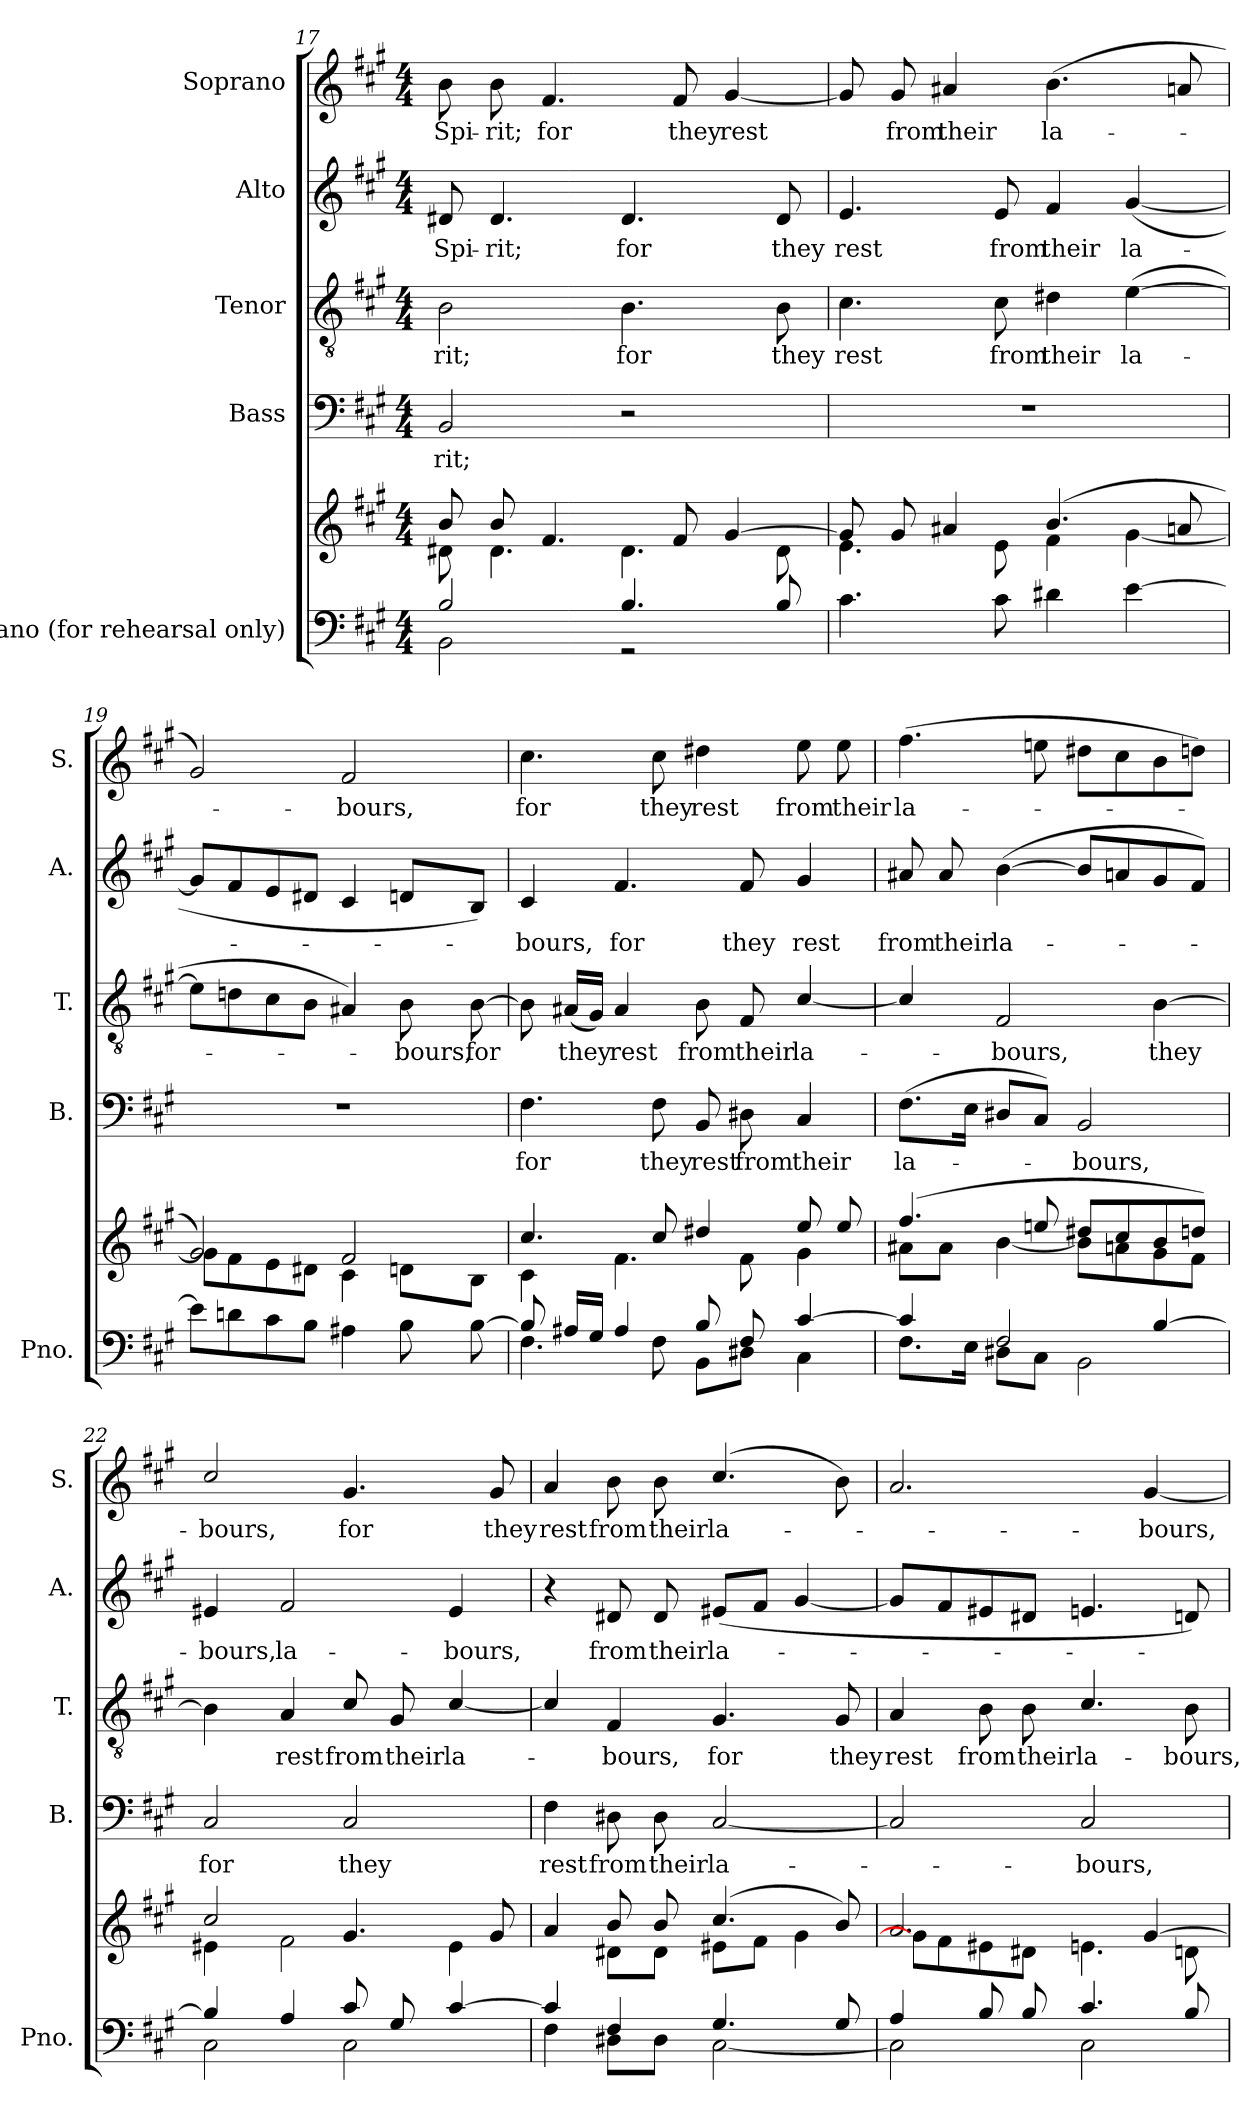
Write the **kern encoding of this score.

**kern	**kern	**kern	**text	**kern	**text	**kern	**text	**kern	**text
*part5	*part5	*part4	*part4	*part3	*part3	*part2	*part2	*part1	*part1
*staff6	*staff5	*staff4	*staff4	*staff3	*staff3	*staff2	*staff2	*staff1	*staff1
*I"Piano (for  rehearsal only)	*	*I"Bass	*	*I"Tenor	*	*I"Alto	*	*I"Soprano	*
*I'Pno.	*	*I'B.	*	*I'T.	*	*I'A.	*	*I'S.	*
!!LO:LB:g=z
*clefF4	*clefG2	*clefF4	*	*clefGv2	*	*clefG2	*	*clefG2	*
*k[f#c#g#]	*k[f#c#g#]	*k[f#c#g#]	*	*k[f#c#g#]	*	*k[f#c#g#]	*	*k[f#c#g#]	*
*A:	*A:	*A:	*	*A:	*	*A:	*	*A:	*
*M4/4	*M4/4	*M4/4	*	*M4/4	*	*M4/4	*	*M4/4	*
=17	=17	=17	=17	=17	=17	=17	=17	=17	=17
*^	*^	*	*	*	*	*	*	*	*
!	!	!	!	!	!LO:LY:b	!	!LO:LY:b	!	!LO:LY:b	!	!LO:LY:b
2B/	2BB\	8b/	8d#X\	2BB/	-rit;	2B\	-rit;	8d#X/	Spi-	8b\	Spi-
!	!	!	!	!	!	!	!	!	!LO:LY:b	!	!LO:LY:b
.	.	8b/	4.d#\	.	.	.	.	4.d#/	-rit;	8b\	-rit;
!	!	!	!	!	!	!	!	!	!	!	!LO:LY:b
.	.	4.f#/	.	.	.	.	.	.	.	4.f#/	for
!	!	!	!	!	!	!	!LO:LY:b	!	!LO:LY:b	!	!
4.B/	2r	.	4.d#\	2r	.	4.B\	for	4.d#/	for	.	.
!	!	!	!	!	!	!	!	!	!	!	!LO:LY:b
.	.	8f#/	.	.	.	.	.	.	.	8f#/	they
!	!	!	!	!	!	!	!	!	!	!	!LO:LY:b
.	.	[4g#/	.	.	.	.	.	.	.	[4g#/	rest
!	!	!	!	!	!	!	!LO:LY:b	!	!LO:LY:b	!	!
8B/	.	.	8d#\	.	.	8B\	they	8d#/	they	.	.
*v	*v	*	*	*	*	*	*	*	*	*	*
=18	=18	=18	=18	=18	=18	=18	=18	=18	=18	=18
!	!	!	!	!	!	!LO:LY:b	!	!LO:LY:b	!	!
4.c#\	8g#/]	4.e\	1r	.	4.c#\	rest	4.e/	rest	8g#/]	.
!	!	!	!	!	!	!	!	!	!	!LO:LY:b
.	8g#/	.	.	.	.	.	.	.	8g#/	from
!	!	!	!	!	!	!	!	!	!	!LO:LY:b
.	4a#X/	.	.	.	.	.	.	.	4a#X/	their
!	!	!	!	!	!	!LO:LY:b	!	!LO:LY:b	!	!
8c#\	.	8e\	.	.	8c#\	from	8e/	from	.	.
!	!	!	!	!	!	!LO:LY:b	!	!LO:LY:b	!	!LO:LY:b
4d#X\	(<4.b/	4f#\	.	.	4d#X\	their	4f#/	their	(<4.b\	la-
!	!	!	!	!	!	!LO:LY:b	!	!LO:LY:b	!	!
[4e\	.	[4g#\	.	.	(>[4e\	la-	(<[4g#/	la-	.	.
.	8an/	.	.	.	.	.	.	.	8an/	.
=19	=19	=19	=19	=19	=19	=19	=19	=19	=19	=19
8e\L]	2g#/)	8g#\L]	1r	.	8e\L]	.	8g#/L]	.	2g#/)	.
8dni\	.	8f#\	.	.	8dni\	.	8f#/	.	.	.
8c#\	.	8e\	.	.	8c#\	.	8e/	.	.	.
8B\J	.	8d#X\J	.	.	8B\J	.	8d#X/J	.	.	.
!	!	!	!	!	!	!	!	!	!	!LO:LY:b
4A#X\	2f#/	4c#\	.	.	4A#X/)	.	4c#/	.	2f#/	-bours,
!	!	!	!	!	!	!LO:LY:b	!	!	!	!
8B\	.	8dn\L	.	.	8B\	-bours,	8dn/L	.	.	.
!	!	!	!	!	!	!LO:LY:b	!	!	!	!
[8B\	.	8B\J	.	.	[8B\	for	8B/J)	.	.	.
!!LO:LB:g=z
=20	=20	=20	=20	=20	=20	=20	=20	=20	=20	=20
*^	*	*	*	*	*	*	*	*	*	*
!	!	!	!	!	!LO:LY:b	!	!	!	!LO:LY:b	!	!LO:LY:b
8B/]	4.F#\	4.cc#/	4c#\	4.F#\	for	8B\]	.	4c#/	-bours,	4.cc#\	for
!	!	!	!	!	!	!	!LO:LY:b	!	!	!	!
16A#X/LL	.	.	.	.	.	(<16A#X/LL	they	.	.	.	.
16G#/JJ	.	.	.	.	.	16G#/JJ)	.	.	.	.	.
!	!	!	!	!	!	!	!LO:LY:b	!	!LO:LY:b	!	!
4A#/	.	.	4.f#\	.	.	4A#/	rest	4.f#/	for	.	.
!	!	!	!	!	!LO:LY:b	!	!	!	!	!	!LO:LY:b
.	8F#\	8cc#/	.	8F#\	they	.	.	.	.	8cc#\	they
!	!	!	!	!	!LO:LY:b	!	!LO:LY:b	!	!	!	!LO:LY:b
8B/	8BB\L	4dd#X/	.	8BB/	rest	8B\	from	.	.	4dd#X\	rest
!	!	!	!	!	!LO:LY:b	!	!LO:LY:b	!	!LO:LY:b	!	!
8F#/	8D#X\J	.	8f#\	8D#X\	from	8F#/	their	8f#/	they	.	.
!	!	!	!	!	!LO:LY:b	!	!LO:LY:b	!	!LO:LY:b	!	!LO:LY:b
[4c#/	4C#\	8ee/	4g#\	4C#/	their	[4c#/	la-	4g#/	rest	8ee\	from
!	!	!	!	!	!	!	!	!	!	!	!LO:LY:b
.	.	8ee/	.	.	.	.	.	.	.	8ee\	their
=21	=21	=21	=21	=21	=21	=21	=21	=21	=21	=21	=21
!	!	!	!	!	!LO:LY:b	!	!	!	!LO:LY:b	!	!LO:LY:b
4c#/]	8.F#\L	(>4.ff#/	8a#X\L	(<8.F#\L	la-	4c#/]	.	8a#X/	from	(>4.ff#\	la-
!	!	!	!	!	!	!	!	!	!LO:LY:b	!	!
.	.	.	8a#\J	.	.	.	.	8a#/	their	.	.
.	16E\Jk	.	.	16E\Jk	.	.	.	.	.	.	.
!	!	!	!	!	!	!	!LO:LY:b	!	!LO:LY:b	!	!
2F#/	8D#X\L	.	[4b\	8D#X/L	.	2F#/	-bours,	(<[4b\	la-	.	.
.	8C#\J	8eeni/	.	8C#/J)	.	.	.	.	.	8eeni\	.
!	!	!	!	!	!LO:LY:b	!	!	!	!	!	!
.	2BB\	8dd#X/L	8b\L]	2BB/	-bours,	.	.	8b/L]	.	8dd#X\L	.
.	.	8cc#/	8an\	.	.	.	.	8an/	.	8cc#\	.
!	!	!	!	!	!	!	!LO:LY:b	!	!	!	!
[4B/	.	8b/	8g#\	.	.	[4B\	they	8g#/	.	8b\	.
.	.	8ddn/J)	8f#\J	.	.	.	.	8f#/J)	.	8ddn\J)	.
=22	=22	=22	=22	=22	=22	=22	=22	=22	=22	=22	=22
!	!	!	!	!	!LO:LY:b	!	!	!	!LO:LY:b	!	!LO:LY:b
4B/]	2C#\	2cc#/	4e#X\	2C#/	for	4B\]	.	4e#X/	-bours,	2cc#/	-bours,
!	!	!	!	!	!	!	!LO:LY:b	!	!LO:LY:b	!	!
4A/	.	.	2f#\	.	.	4A/	rest	2f#/	la-	.	.
!	!	!	!	!	!LO:LY:b	!	!LO:LY:b	!	!	!	!LO:LY:b
8c#/	2C#\	4.g#/	.	2C#/	they	8c#/	from	.	.	4.g#/	for
!	!	!	!	!	!	!	!LO:LY:b	!	!	!	!
8G#/	.	.	.	.	.	8G#/	their	.	.	.	.
!	!	!	!	!	!	!	!LO:LY:b	!	!LO:LY:b	!	!
[4c#/	.	.	4e#\	.	.	[4c#/	la-	4e#/	-bours,	.	.
!	!	!	!	!	!	!	!	!	!	!	!LO:LY:b
.	.	8g#/	.	.	.	.	.	.	.	8g#/	they
!!LO:PB:g=z
=23	=23	=23	=23	=23	=23	=23	=23	=23	=23	=23	=23
!	!	!	!	!	!LO:LY:b	!	!	!	!	!	!LO:LY:b
4c#/]	4F#\	4a/	4ryy	4F#\	rest	4c#/]	.	4r	.	4a/	rest
!	!	!	!	!	!LO:LY:b	!	!LO:LY:b	!	!LO:LY:b	!	!LO:LY:b
4F#/	8D#X\L	8b/	8d#X\L	8D#X\	from	4F#/	-bours,	8d#X/	from	8b\	from
!	!	!	!	!	!LO:LY:b	!	!	!	!LO:LY:b	!	!LO:LY:b
.	8D#\J	8b/	8d#\J	8D#\	their	.	.	8d#/	their	8b\	their
!	!	!	!	!	!LO:LY:b	!	!LO:LY:b	!	!LO:LY:b	!	!LO:LY:b
4.G#/	[2C#\	(<4.cc#/	8e#X\L	[2C#/	la-	4.G#/	for	(<8e#X/L	la-	(<4.cc#/	la-
.	.	.	8f#\J	.	.	.	.	8f#/J	.	.	.
.	.	.	4g#\	.	.	.	.	[4g#/	.	.	.
!	!	!	!	!	!	!	!LO:LY:b	!	!	!	!
8G#/	.	8b/)	.	.	.	8G#/	they	.	.	8b\)	.
=24	=24	=24	=24	=24	=24	=24	=24	=24	=24	=24	=24
!	!	!	!	!	!	!	!LO:LY:b	!	!	!	!
4A/	2C#\]	2.a/	8g#\L]	2C#/]	.	4A/	rest	8g#/L]	.	2.a/	.
.	.	.	8f#\	.	.	.	.	8f#/	.	.	.
!	!	!	!	!	!	!	!LO:LY:b	!	!	!	!
8B/	.	.	8e#X\	.	.	8B\	from	8e#X/	.	.	.
!	!	!	!	!	!	!	!LO:LY:b	!	!	!	!
8B/	.	.	8d#X\J	.	.	8B\	their	8d#X/J	.	.	.
!	!	!	!	!	!LO:LY:b	!	!LO:LY:b	!	!	!	!
4.c#/	2C#\	.	4.en\	2C#/	-bours,	4.c#/	la-	4.en/	.	.	.
!	!	!	!	!	!	!	!	!	!	!	!LO:LY:b
.	.	[4g#/	.	.	.	.	.	.	.	[4g#/	-bours,
!	!	!	!	!	!	!	!LO:LY:b	!	!	!	!
8B/	.	.	8dn\	.	.	8B\	-bours,	8dn/)	.	.	.
*v	*v	*	*	*	*	*	*	*	*	*	*
*	*v	*v	*	*	*	*	*	*	*	*
=	=	=	=	=	=	=	=	=	=
*-	*-	*-	*-	*-	*-	*-	*-	*-	*-
